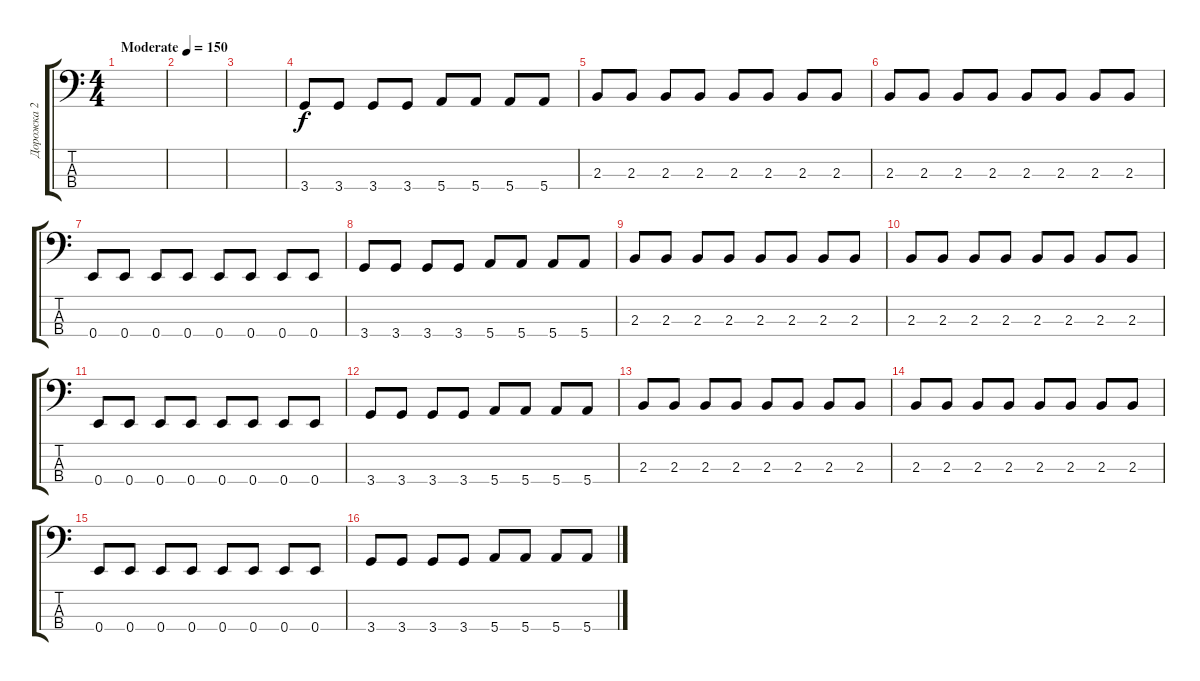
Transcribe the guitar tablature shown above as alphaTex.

\track ("Дорожка 2" "Дорожка 2") {instrument electricbassfinger}
\staff {score tabs}
\tuning (G2 D2 A1 E1) {hide}
\ts (4 4)
\tempo (150 "Moderate")
\clef f4
\ks c
|
|
|
3.4.8 3.4.8 3.4.8 3.4.8 5.4.8 5.4.8 5.4.8 5.4.8 |
2.3.8 2.3.8 2.3.8 2.3.8 2.3.8 2.3.8 2.3.8 2.3.8 |
2.3.8 2.3.8 2.3.8 2.3.8 2.3.8 2.3.8 2.3.8 2.3.8 |
0.4.8 0.4.8 0.4.8 0.4.8 0.4.8 0.4.8 0.4.8 0.4.8 |
3.4.8 3.4.8 3.4.8 3.4.8 5.4.8 5.4.8 5.4.8 5.4.8 |
2.3.8 2.3.8 2.3.8 2.3.8 2.3.8 2.3.8 2.3.8 2.3.8 |
2.3.8 2.3.8 2.3.8 2.3.8 2.3.8 2.3.8 2.3.8 2.3.8 |
0.4.8 0.4.8 0.4.8 0.4.8 0.4.8 0.4.8 0.4.8 0.4.8 |
3.4.8 3.4.8 3.4.8 3.4.8 5.4.8 5.4.8 5.4.8 5.4.8 |
2.3.8 2.3.8 2.3.8 2.3.8 2.3.8 2.3.8 2.3.8 2.3.8 |
2.3.8 2.3.8 2.3.8 2.3.8 2.3.8 2.3.8 2.3.8 2.3.8 |
0.4.8 0.4.8 0.4.8 0.4.8 0.4.8 0.4.8 0.4.8 0.4.8 |
3.4.8 3.4.8 3.4.8 3.4.8 5.4.8 5.4.8 5.4.8 5.4.8
